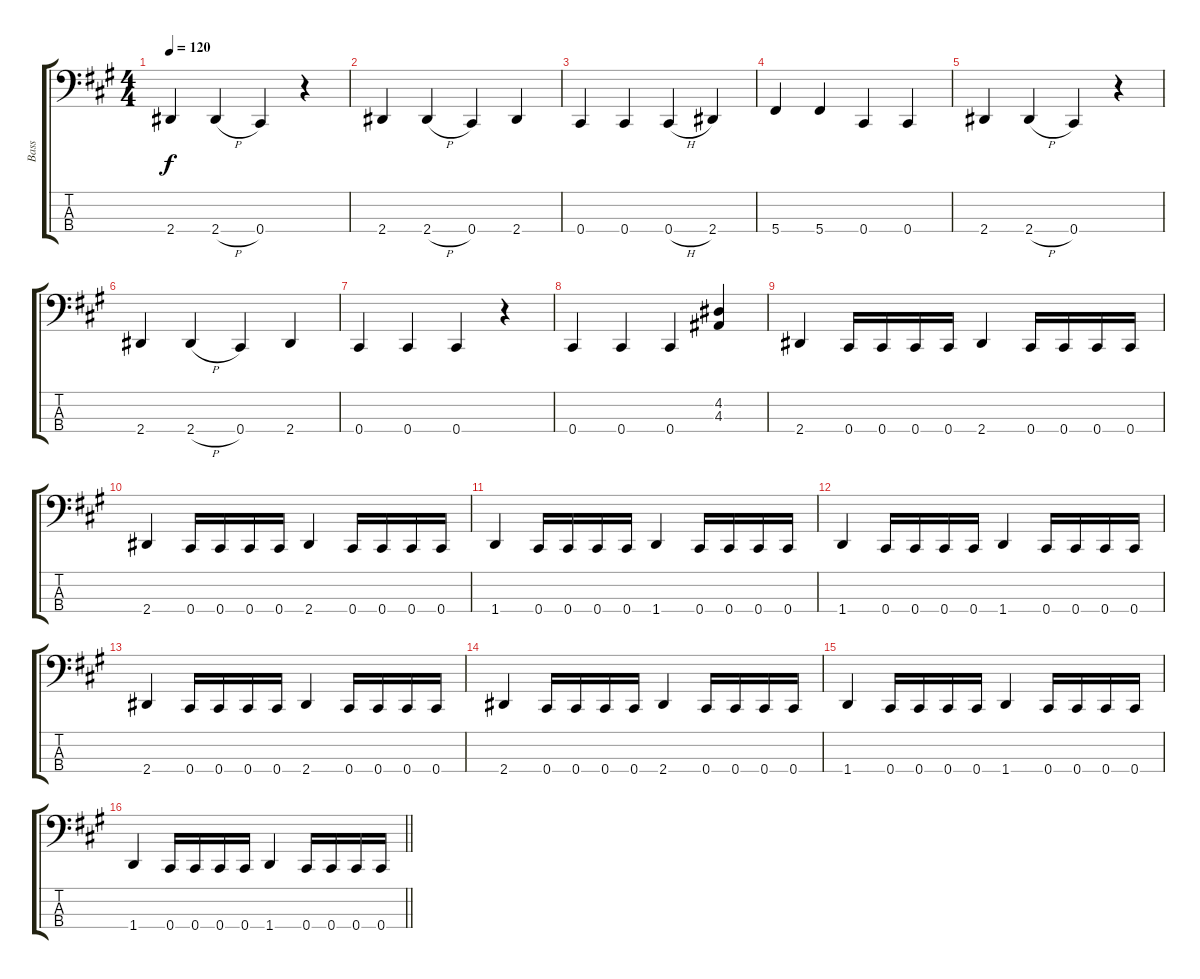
\track ("Bass" "Bass") {instrument electricbassfinger}
\staff {score tabs}
\tuning (E2 B1 Gb1 Db1) {hide}
\ts (4 4)
\tempo 120
\clef f4
\ks a
2.4.4{dy f} 2.4{h}.4 0.4.4 r.4 |
2.4.4 2.4{h}.4 0.4.4 2.4.4 |
0.4.4 0.4.4 0.4{h}.4 2.4.4 |
5.4.4 5.4.4 0.4.4 0.4.4 |
2.4.4 2.4{h}.4 0.4.4 r.4 |
2.4.4 2.4{h}.4 0.4.4 2.4.4 |
0.4.4 0.4.4 0.4.4 r.4 |
0.4.4 0.4.4 0.4.4 (4.2 4.3).4 |
2.4.4 0.4.16 0.4.16 0.4.16 0.4.16 2.4.4 0.4.16 0.4.16 0.4.16 0.4.16 |
2.4.4 0.4.16 0.4.16 0.4.16 0.4.16 2.4.4 0.4.16 0.4.16 0.4.16 0.4.16 |
1.4.4 0.4.16 0.4.16 0.4.16 0.4.16 1.4.4 0.4.16 0.4.16 0.4.16 0.4.16 |
1.4.4 0.4.16 0.4.16 0.4.16 0.4.16 1.4.4 0.4.16 0.4.16 0.4.16 0.4.16 |
2.4.4 0.4.16 0.4.16 0.4.16 0.4.16 2.4.4 0.4.16 0.4.16 0.4.16 0.4.16 |
2.4.4 0.4.16 0.4.16 0.4.16 0.4.16 2.4.4 0.4.16 0.4.16 0.4.16 0.4.16 |
1.4.4 0.4.16 0.4.16 0.4.16 0.4.16 1.4.4 0.4.16 0.4.16 0.4.16 0.4.16 |
\barLineRight lightlight
1.4.4 0.4.16 0.4.16 0.4.16 0.4.16 1.4.4 0.4.16 0.4.16 0.4.16 0.4.16
